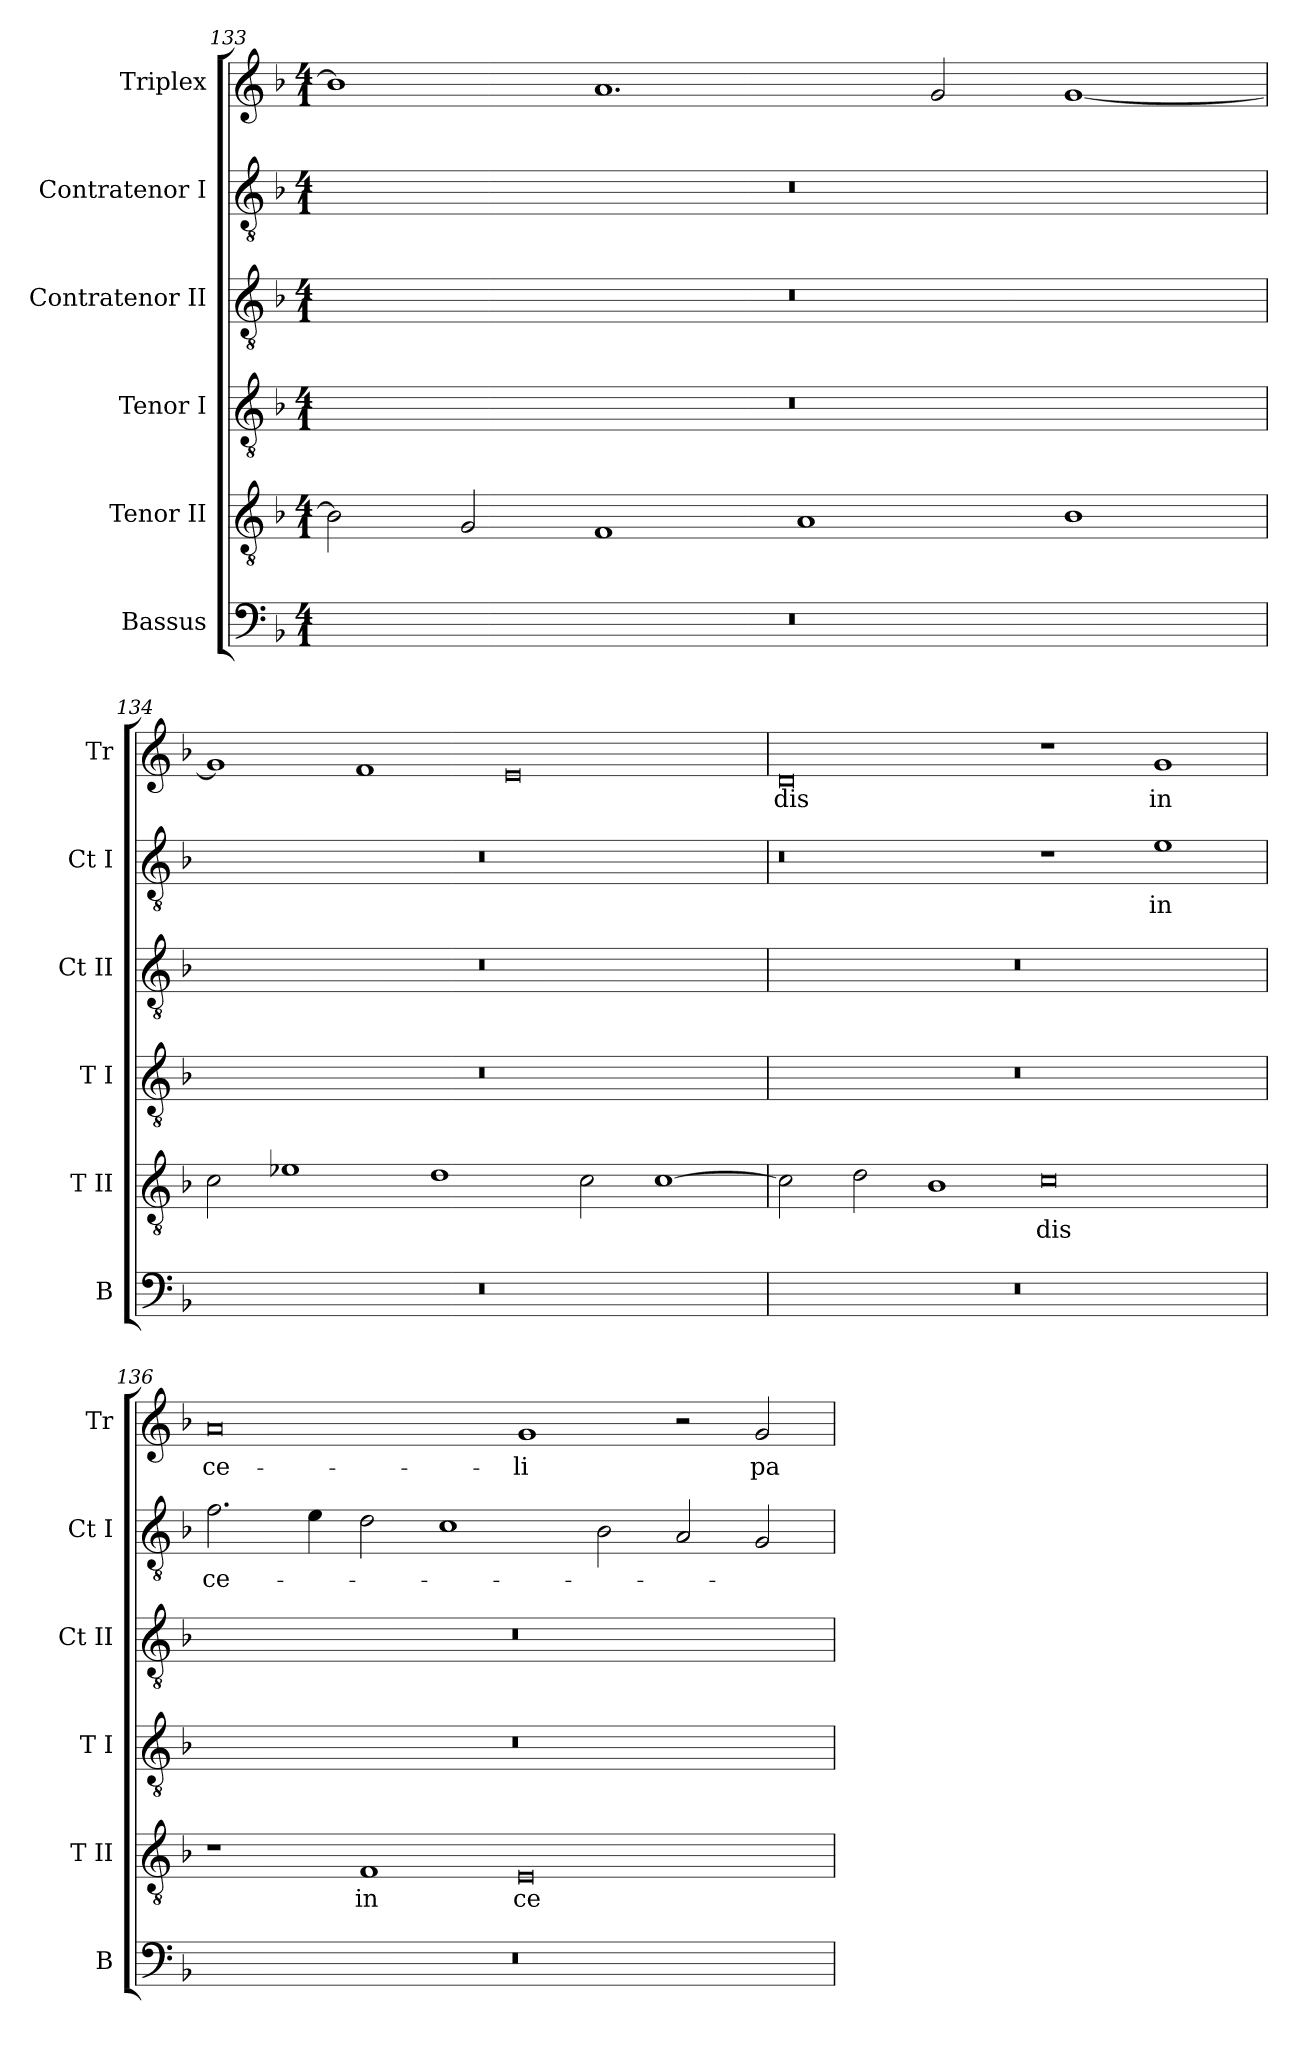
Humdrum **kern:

**kern	**kern	**text	**kern	**kern	**kern	**text	**kern	**text
*part6	*part5	*part5	*part4	*part3	*part2	*part2	*part1	*part1
*staff6	*staff5	*staff5	*staff4	*staff3	*staff2	*staff2	*staff1	*staff1
*I"Bassus	*I"Tenor II	*	*I"Tenor I	*I"Contratenor II	*I"Contratenor I	*	*I"Triplex	*
*I'B	*I'T II	*	*I'T I	*I'Ct II	*I'Ct I	*	*I'Tr	*
*clefF4	*clefGv2	*	*clefGv2	*clefGv2	*clefGv2	*	*clefG2	*
*	*ITrd7c12	*	*ITrd7c12	*ITrd7c12	*ITrd7c12	*	*	*
*k[b-]	*k[b-]	*	*k[b-]	*k[b-]	*k[b-]	*	*k[b-]	*
*F:	*F:	*	*F:	*F:	*F:	*	*F:	*
*M4/1	*M4/1	*	*M4/1	*M4/1	*M4/1	*	*M4/1	*
=133	=133	=133	=133	=133	=133	=133	=133	=133
!LO:N:vis=1	!	!	!LO:N:vis=1	!LO:N:vis=1	!LO:N:vis=1	!	!	!
00r	2BB-i\]	.	00r	00r	00r	.	1b-i]	.
.	2GGi/	.	.	.	.	.	.	.
.	1FFi	.	.	.	.	.	1.ai	.
.	1AAi	.	.	.	.	.	.	.
.	.	.	.	.	.	.	2gi/	.
.	1BB-i	.	.	.	.	.	[<1gi	.
!!LO:LB:g=z
=134	=134	=134	=134	=134	=134	=134	=134	=134
!LO:N:vis=1	!	!	!LO:N:vis=1	!LO:N:vis=1	!LO:N:vis=1	!	!	!
00r	2Ci\	.	00r	00r	00r	.	1gi]	.
.	1E-Xi	.	.	.	.	.	.	.
.	.	.	.	.	.	.	1fi	.
.	1Di	.	.	.	.	.	.	.
.	.	.	.	.	.	.	0ei	.
.	2Ci\	.	.	.	.	.	.	.
.	[>1Ci	.	.	.	.	.	.	.
=135	=135	=135	=135	=135	=135	=135	=135	=135
!LO:N:vis=1	!	!	!LO:N:vis=1	!LO:N:vis=1	!	!	!	!
!	!	!	!	!	!	!	!	!LO:LY:b:color=#000000
00r	2Ci\]	.	00r	00r	0r	.	0di	-dis
.	2Di\	.	.	.	.	.	.	.
.	1BB-i	.	.	.	.	.	.	.
!	!	!LO:LY:b:color=#000000	!	!	!	!	!	!
.	0Ci	-dis	.	.	1r	.	1r	.
!	!	!	!	!	!	!LO:LY:b:color=#000000	!	!
!	!	!	!	!	!	!	!	!LO:LY:b:color=#000000
.	.	.	.	.	1Ei	in	1gi	in
=136	=136	=136	=136	=136	=136	=136	=136	=136
!LO:N:vis=1	!	!	!LO:N:vis=1	!LO:N:vis=1	!	!	!	!
!	!	!	!	!	!	!LO:LY:b:color=#000000	!	!
!	!	!	!	!	!	!	!	!LO:LY:b:color=#000000
00r	1r	.	00r	00r	2.Fi\	ce-	0ai	ce-
.	.	.	.	.	4Ei\	.	.	.
!	!	!LO:LY:b:color=#000000	!	!	!	!	!	!
.	1FFi	in	.	.	2Di\	.	.	.
.	.	.	.	.	1Ci	.	.	.
!	!	!LO:LY:b:color=#000000	!	!	!	!	!	!
!	!	!	!	!	!	!	!	!LO:LY:b:color=#000000
.	0EEi	ce-	.	.	.	.	1gi	-li
.	.	.	.	.	2BB-i\	.	.	.
.	.	.	.	.	2AAi/	.	2r	.
!	!	!	!	!	!	!	!	!LO:LY:b:color=#000000
.	.	.	.	.	2GGi/	.	2gi/	pa-
=	=	=	=	=	=	=	=	=
*-	*-	*-	*-	*-	*-	*-	*-	*-
